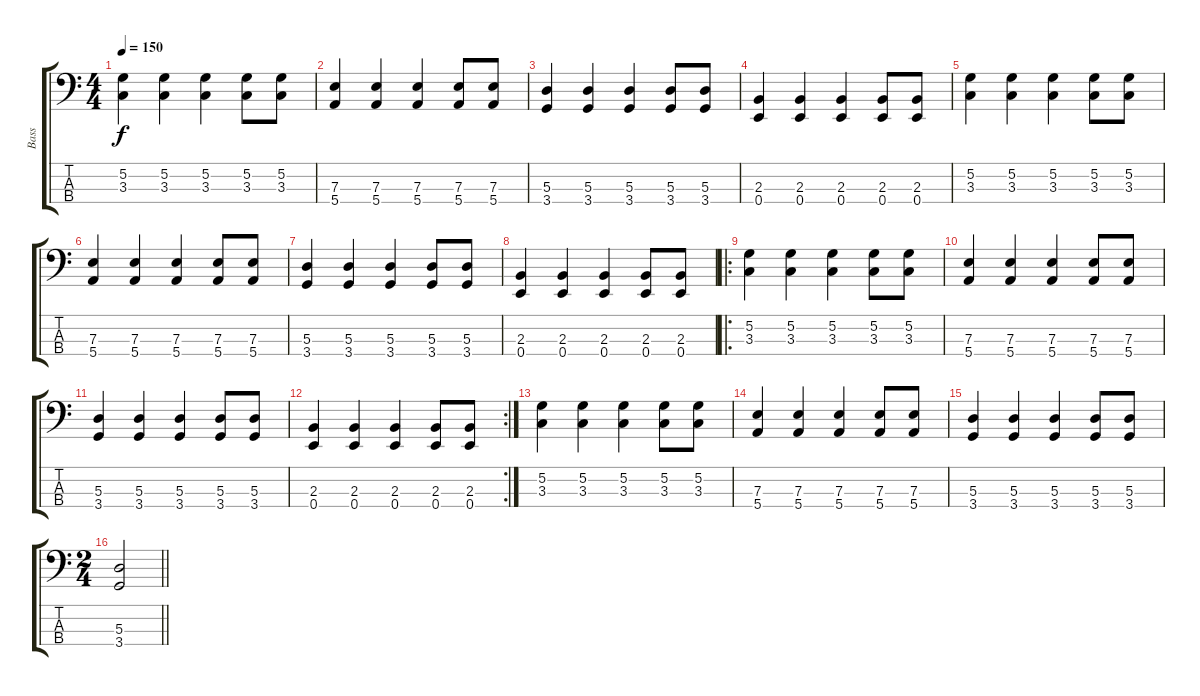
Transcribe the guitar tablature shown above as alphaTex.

\track ("Bass" "Bass") {instrument slapbass2}
\staff {score tabs}
\tuning (G2 D2 A1 E1) {hide}
\ts (4 4)
\tempo 150
\clef f4
\ks c
(5.2 3.3).4{dy f} (5.2 3.3).4 (5.2 3.3).4 (5.2 3.3).8 (5.2 3.3).8 |
(7.3 5.4).4 (7.3 5.4).4 (7.3 5.4).4 (7.3 5.4).8 (7.3 5.4).8 |
(5.3 3.4).4 (5.3 3.4).4 (5.3 3.4).4 (5.3 3.4).8 (5.3 3.4).8 |
(2.3 0.4).4 (2.3 0.4).4 (2.3 0.4).4 (2.3 0.4).8 (2.3 0.4).8 |
(5.2 3.3).4 (5.2 3.3).4 (5.2 3.3).4 (5.2 3.3).8 (5.2 3.3).8 |
(7.3 5.4).4 (7.3 5.4).4 (7.3 5.4).4 (7.3 5.4).8 (7.3 5.4).8 |
(5.3 3.4).4 (5.3 3.4).4 (5.3 3.4).4 (5.3 3.4).8 (5.3 3.4).8 |
(2.3 0.4).4 (2.3 0.4).4 (2.3 0.4).4 (2.3 0.4).8 (2.3 0.4).8 |
\ro
(5.2 3.3).4 (5.2 3.3).4 (5.2 3.3).4 (5.2 3.3).8 (5.2 3.3).8 |
(7.3 5.4).4 (7.3 5.4).4 (7.3 5.4).4 (7.3 5.4).8 (7.3 5.4).8 |
(5.3 3.4).4 (5.3 3.4).4 (5.3 3.4).4 (5.3 3.4).8 (5.3 3.4).8 |
\rc 2
(2.3 0.4).4 (2.3 0.4).4 (2.3 0.4).4 (2.3 0.4).8 (2.3 0.4).8 |
(5.2 3.3).4 (5.2 3.3).4 (5.2 3.3).4 (5.2 3.3).8 (5.2 3.3).8 |
(7.3 5.4).4 (7.3 5.4).4 (7.3 5.4).4 (7.3 5.4).8 (7.3 5.4).8 |
(5.3 3.4).4 (5.3 3.4).4 (5.3 3.4).4 (5.3 3.4).8 (5.3 3.4).8 |
\ts (2 4)
\barLineRight lightlight
(5.3 3.4).2
